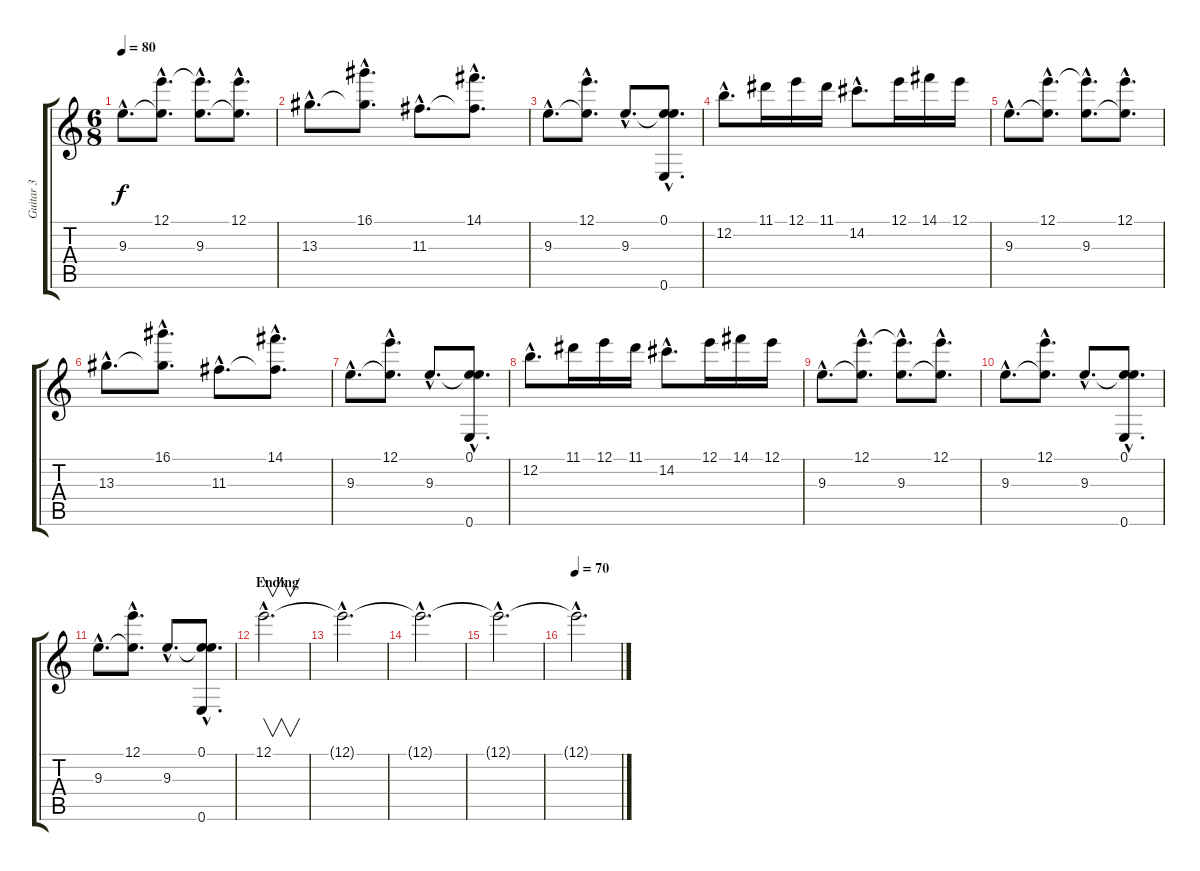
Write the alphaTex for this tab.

\track ("Guitar 3" "Guitar 3") {instrument distortionguitar}
\staff {score tabs}
\tuning (E4 B3 G3 D3 A2 E2) {hide}
\ts (6 8)
\tempo 80
\clef g2
\ks c
9.3{hac}.8{d dy f} (12.1{hac} 9.3{hac t}).8{d} (12.1{hac t} 9.3{hac}).8{d} (12.1{hac} 9.3{hac t}).8{d} |
13.3{hac}.8{d} (16.1{hac} 13.3{hac t}).8{d} 11.3{hac}.8{d} (14.1{hac} 11.3{hac t}).8{d} |
9.3{hac}.8{d} (12.1{hac} 9.3{hac t}).8{d} 9.3{hac}.8{d} (0.1{hac} 9.3{hac t} 0.6{hac}).8{d} |
12.2{hac}.8{d} 11.1.16 12.1.16 11.1.16 14.2{hac}.8{d} 12.1.16 14.1.16 12.1.16 |
9.3{hac}.8{d} (12.1{hac} 9.3{hac t}).8{d} (12.1{hac t} 9.3{hac}).8{d} (12.1{hac} 9.3{hac t}).8{d} |
13.3{hac}.8{d} (16.1{hac} 13.3{hac t}).8{d} 11.3{hac}.8{d} (14.1{hac} 11.3{hac t}).8{d} |
9.3{hac}.8{d} (12.1{hac} 9.3{hac t}).8{d} 9.3{hac}.8{d} (0.1{hac} 9.3{hac t} 0.6{hac}).8{d} |
12.2{hac}.8{d} 11.1.16 12.1.16 11.1.16 14.2{hac}.8{d} 12.1.16 14.1.16 12.1.16 |
9.3{hac}.8{d} (12.1{hac} 9.3{hac t}).8{d} (12.1{hac t} 9.3{hac}).8{d} (12.1{hac} 9.3{hac t}).8{d} |
9.3{hac}.8{d} (12.1{hac} 9.3{hac t}).8{d} 9.3{hac}.8{d} (0.1{hac} 9.3{hac t} 0.6{hac}).8{d} |
9.3{hac}.8{d} (12.1{hac} 9.3{hac t}).8{d} 9.3{hac}.8{d} (0.1{hac} 9.3{hac t} 0.6{hac}).8{d} |
\section ("" "Ending")
12.1{hac}.2{v d volume 6} |
12.1{hac t}.2{d} |
12.1{hac t}.2{d} |
12.1{hac t}.2{d} |
\tempo 70
12.1{hac t}.2{d volume 0}
